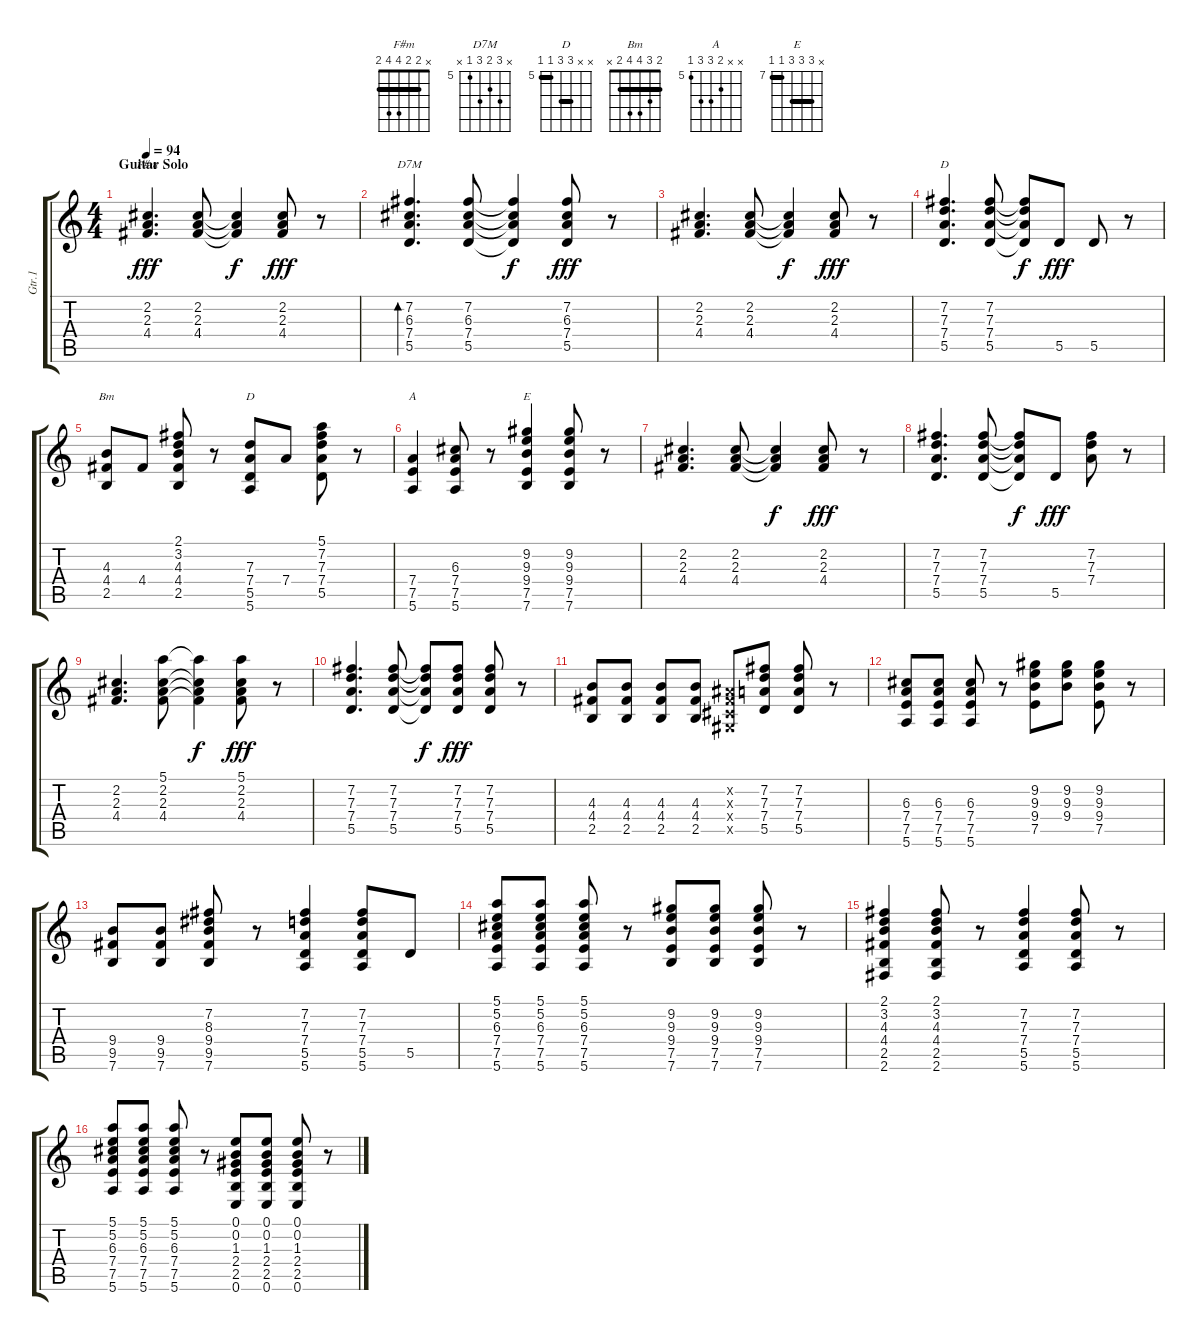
\track ("Gtr.1 " "Gtr.1 ") {instrument electricguitarclean}
\staff {score tabs}
\tuning (E4 B3 G3 D3 A2 E2) {hide}
\chord ("F#m" x 2 2 4 4 2) {barre 2}
\chord ("D7M" x 7 6 7 5 x) {firstfret 5}
\chord ("D" x 7 7 7 5 x) {firstfret 5 barre 7}
\chord ("Bm" 2 3 4 4 2 x) {barre 2}
\chord ("D" x x 7 7 5 5) {firstfret 5 barre (5 7)}
\chord ("A" x x 6 7 7 5) {firstfret 5}
\chord ("E" x 9 9 9 7 7) {firstfret 7 barre (7 9)}
\ts (4 4)
\section ("" "Guitar Solo")
\tempo 94
\clef g2
\ks c
(2.2 2.3 4.4).4{d ch "F#m" dy fff} (2.2 2.3 4.4).8 (2.2{t} 2.3{t} 4.4{t}).4{dy f} (2.2 2.3 4.4).8{dy fff} r.8 |
(7.2 6.3 7.4 5.5).4{d bd 120 ch "D7M"} (7.2 6.3 7.4 5.5).8 (7.2{t} 6.3{t} 7.4{t} 5.5{t}).4{dy f} (7.2 6.3 7.4 5.5).8{dy fff} r.8 |
(2.2 2.3 4.4).4{d} (2.2 2.3 4.4).8 (2.2{t} 2.3{t} 4.4{t}).4{dy f} (2.2 2.3 4.4).8{dy fff} r.8 |
(7.2 7.3 7.4 5.5).4{d ch "D"} (7.2 7.3 7.4 5.5).8 (7.2{t} 7.3{t} 7.4{t} 5.5{t}).8{dy f} 5.5.8{dy fff} 5.5.8 r.8 |
(4.3 4.4 2.5).8{ch "Bm"} 4.4.8 (2.1 3.2 4.3 4.4 2.5).8 r.8 (7.3 7.4 5.5 5.6).8{ch "D"} 7.4.8 (5.1 7.2 7.3 7.4 5.5).8 r.8 |
(7.4 7.5 5.6).4{ch "A"} (6.3 7.4 7.5 5.6).8 r.8 (9.2 9.3 9.4 7.5 7.6).4{ch "E"} (9.2 9.3 9.4 7.5 7.6).8 r.8 |
(2.2 2.3 4.4).4{d} (2.2 2.3 4.4).8 (2.2{t} 2.3{t} 4.4{t}).4{dy f} (2.2 2.3 4.4).8{dy fff} r.8 |
(7.2 7.3 7.4 5.5).4{d} (7.2 7.3 7.4 5.5).8 (7.2{t} 7.3{t} 7.4{t} 5.5{t}).8{dy f} 5.5.8{dy fff} (7.2 7.3 7.4).8 r.8 |
(2.2 2.3 4.4).4{d} (5.1 2.2 2.3 4.4).8 (5.1{t} 2.2{t} 2.3{t} 4.4{t}).4{dy f} (5.1 2.2 2.3 4.4).8{dy fff} r.8 |
(7.2 7.3 7.4 5.5).4{d} (7.2 7.3 7.4 5.5).8 (7.2{t} 7.3{t} 7.4{t} 5.5{t}).8{dy f} (7.2 7.3 7.4 5.5).8{dy fff} (7.2 7.3 7.4 5.5).8 r.8 |
(4.3 4.4 2.5).8 (4.3 4.4 2.5).8 (4.3 4.4 2.5).8 (4.3 4.4 2.5).8 (-1.2{x} -1.3{x} -1.4{x} -1.5{x}).8 (7.2 7.3 7.4 5.5).8 (7.2 7.3 7.4 5.5).8 r.8 |
(6.3 7.4 7.5 5.6).8 (6.3 7.4 7.5 5.6).8 (6.3 7.4 7.5 5.6).8 r.8 (9.2 9.3 9.4 7.5).8 (9.2 9.3 9.4).8 (9.2 9.3 9.4 7.5).8 r.8 |
(9.4 9.5 7.6).8 (9.4 9.5 7.6).8 (7.2 8.3 9.4 9.5 7.6).8 r.8 (7.2 7.3 7.4 5.5 5.6).4 (7.2 7.3 7.4 5.5 5.6).8 5.5.8 |
(5.1 5.2 6.3 7.4 7.5 5.6).8 (5.1 5.2 6.3 7.4 7.5 5.6).8 (5.1 5.2 6.3 7.4 7.5 5.6).8 r.8 (9.2 9.3 9.4 7.5 7.6).8 (9.2 9.3 9.4 7.5 7.6).8 (9.2 9.3 9.4 7.5 7.6).8 r.8 |
(2.1 3.2 4.3 4.4 2.5 2.6).4 (2.1 3.2 4.3 4.4 2.5 2.6).8 r.8 (7.2 7.3 7.4 5.5 5.6).4 (7.2 7.3 7.4 5.5 5.6).8 r.8 |
(5.1 5.2 6.3 7.4 7.5 5.6).8 (5.1 5.2 6.3 7.4 7.5 5.6).8 (5.1 5.2 6.3 7.4 7.5 5.6).8 r.8 (0.1 0.2 1.3 2.4 2.5 0.6).8 (0.1 0.2 1.3 2.4 2.5 0.6).8 (0.1 0.2 1.3 2.4 2.5 0.6).8 r.8
